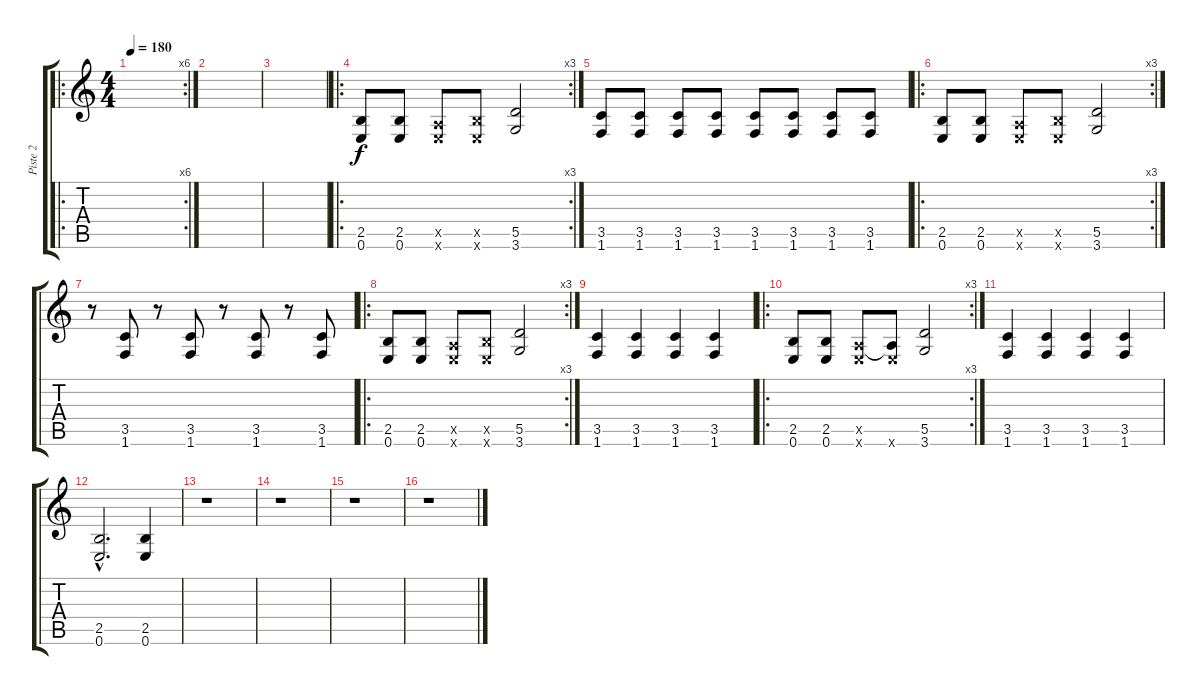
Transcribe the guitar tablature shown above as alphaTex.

\track ("Piste 2" "Piste 2") {instrument overdrivenguitar}
\staff {score tabs}
\tuning (E4 B3 G3 D3 A2 E2) {hide}
\ro
\rc 6
\ts (4 4)
\tempo 180
\clef g2
\ks c
|
|
|
\ro
\rc 3
(2.5 0.6).8 (2.5 0.6).8 (0.5{x} 0.6{x}).8 (2.5{x} 0.6{x}).8 (5.5 3.6).2 |
(3.5 1.6).8 (3.5 1.6).8 (3.5 1.6).8 (3.5 1.6).8 (3.5 1.6).8 (3.5 1.6).8 (3.5 1.6).8 (3.5 1.6).8 |
\ro
\rc 3
(2.5 0.6).8 (2.5 0.6).8 (0.5{x} 0.6{x}).8 (2.5{x} 0.6{x}).8 (5.5 3.6).2 |
r.8 (3.5 1.6).8 r.8 (3.5 1.6).8 r.8 (3.5 1.6).8 r.8 (3.5 1.6).8 |
\ro
\rc 3
(2.5 0.6).8 (2.5 0.6).8 (0.5{x} 0.6{x}).8 (2.5{x} 0.6{x}).8 (5.5 3.6).2 |
(3.5 1.6).4 (3.5 1.6).4 (3.5 1.6).4 (3.5 1.6).4 |
\ro
\rc 3
(2.5 0.6).8 (2.5 0.6).8 (0.5{x} 0.6{x}).8 (0.5{t} 0.6{x}).8 (5.5 3.6).2 |
(3.5 1.6).4 (3.5 1.6).4 (3.5 1.6).4 (3.5 1.6).4 |
(2.5{hac} 0.6{hac}).2{d} (2.5 0.6).4 |
r.1 |
r.1 |
r.1 |
r.1
